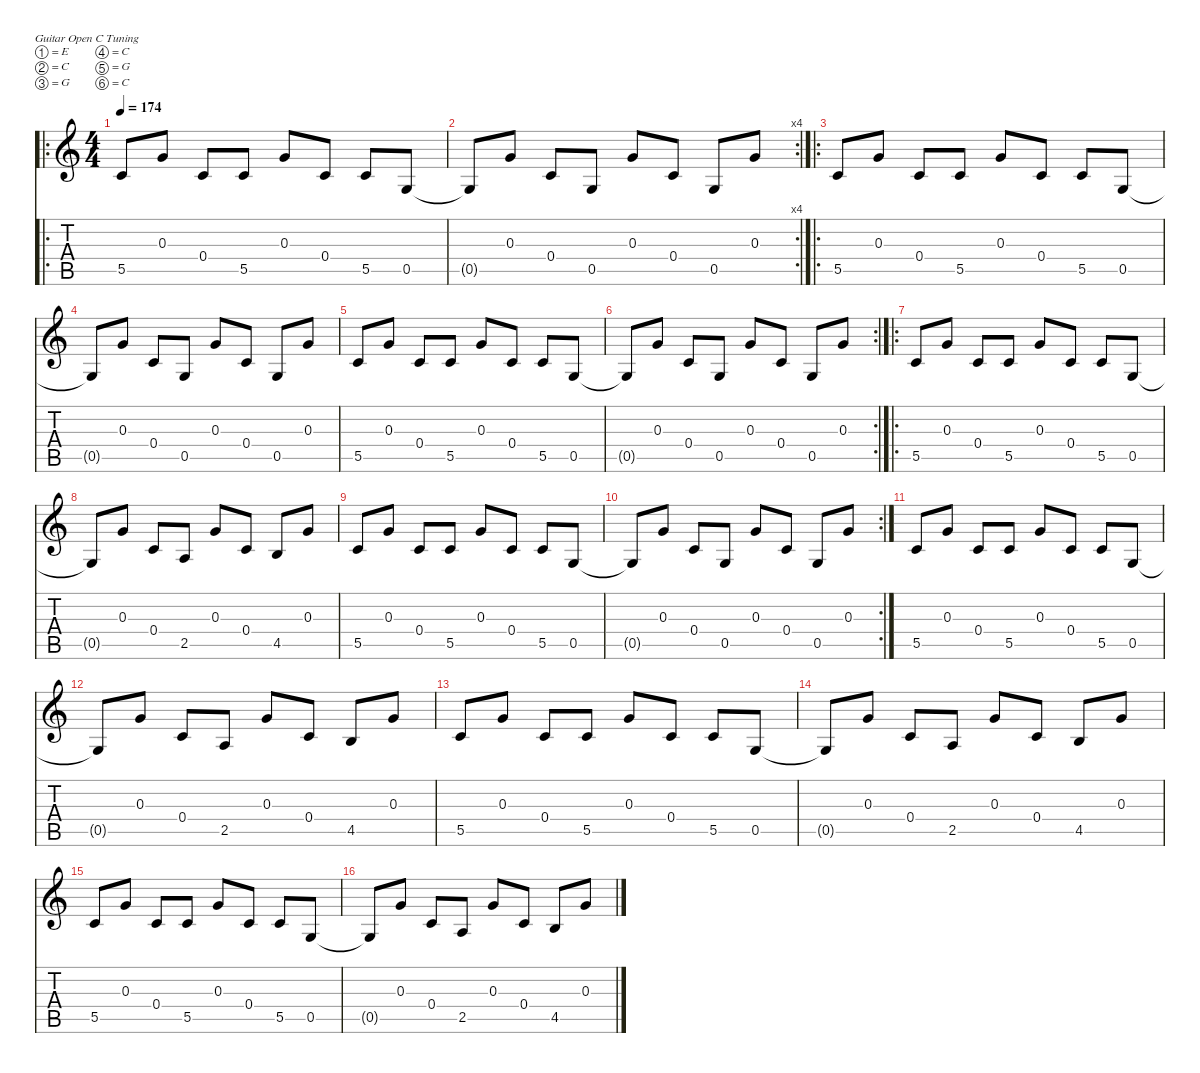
\defaultSystemsLayout 4
\hideDynamics
\bracketExtendMode nobrackets
\singleTrackTrackNamePolicy hidden
\multiTrackTrackNamePolicy hidden
\firstSystemTrackNameMode fullname
\firstSystemTrackNameOrientation horizontal
\otherSystemsTrackNameOrientation horizontal
\track ("Guitar 1" "s.guit.") {mute instrument acousticguitarsteel}
\staff {score tabs}
\tuning (E4 C4 G3 C3 G2 C2)
\ro
\ts (4 4)
\beaming (8 2 2 2 2)
\tempo 174
\clef g2
\ks c
5.5.8{dy mf instrument acousticguitarsteel beam Up} 0.3.8{beam Up} 0.4.8{beam Up} 5.5.8{beam Up} 0.3.8{beam Up} 0.4.8{beam Up} 5.5.8{beam Up} 0.5.8{beam Up} |
\rc 4
0.5{t}.8{beam Up} 0.3.8{beam Up} 0.4.8{beam Up} 0.5.8{beam Up} 0.3.8{beam Up} 0.4.8{beam Up} 0.5.8{beam Up} 0.3.8{beam Up} |
\ro
5.5.8{beam Up} 0.3.8{beam Up} 0.4.8{beam Up} 5.5.8{beam Up} 0.3.8{beam Up} 0.4.8{beam Up} 5.5.8{beam Up} 0.5.8{beam Up} |
0.5{t}.8{beam Up} 0.3.8{beam Up} 0.4.8{beam Up} 0.5.8{beam Up} 0.3.8{beam Up} 0.4.8{beam Up} 0.5.8{beam Up} 0.3.8{beam Up} |
5.5.8{beam Up} 0.3.8{beam Up} 0.4.8{beam Up} 5.5.8{beam Up} 0.3.8{beam Up} 0.4.8{beam Up} 5.5.8{beam Up} 0.5.8{beam Up} |
\rc 2
0.5{t}.8{beam Up} 0.3.8{beam Up} 0.4.8{beam Up} 0.5.8{beam Up} 0.3.8{beam Up} 0.4.8{beam Up} 0.5.8{beam Up} 0.3.8{beam Up} |
\ro
5.5.8{beam Up} 0.3.8{beam Up} 0.4.8{beam Up} 5.5.8{beam Up} 0.3.8{beam Up} 0.4.8{beam Up} 5.5.8{beam Up} 0.5.8{beam Up} |
0.5{t}.8{beam Up} 0.3.8{beam Up} 0.4.8{beam Up} 2.5.8{beam Up} 0.3.8{beam Up} 0.4.8{beam Up} 4.5.8{beam Up} 0.3.8{beam Up} |
5.5.8{beam Up} 0.3.8{beam Up} 0.4.8{beam Up} 5.5.8{beam Up} 0.3.8{beam Up} 0.4.8{beam Up} 5.5.8{beam Up} 0.5.8{beam Up} |
\rc 2
0.5{t}.8{beam Up} 0.3.8{beam Up} 0.4.8{beam Up} 0.5.8{beam Up} 0.3.8{beam Up} 0.4.8{beam Up} 0.5.8{beam Up} 0.3.8{beam Up} |
5.5.8{beam Up} 0.3.8{beam Up} 0.4.8{beam Up} 5.5.8{beam Up} 0.3.8{beam Up} 0.4.8{beam Up} 5.5.8{beam Up} 0.5.8{beam Up} |
0.5{t}.8{beam Up} 0.3.8{beam Up} 0.4.8{beam Up} 2.5.8{beam Up} 0.3.8{beam Up} 0.4.8{beam Up} 4.5.8{beam Up} 0.3.8{beam Up} |
5.5.8{beam Up} 0.3.8{beam Up} 0.4.8{beam Up} 5.5.8{beam Up} 0.3.8{beam Up} 0.4.8{beam Up} 5.5.8{beam Up} 0.5.8{beam Up} |
0.5{t}.8{beam Up} 0.3.8{beam Up} 0.4.8{beam Up} 2.5.8{beam Up} 0.3.8{beam Up} 0.4.8{beam Up} 4.5.8{beam Up} 0.3.8{beam Up} |
5.5.8{beam Up} 0.3.8{beam Up} 0.4.8{beam Up} 5.5.8{beam Up} 0.3.8{beam Up} 0.4.8{beam Up} 5.5.8{beam Up} 0.5.8{beam Up} |
0.5{t}.8{beam Up} 0.3.8{beam Up} 0.4.8{beam Up} 2.5.8{beam Up} 0.3.8{beam Up} 0.4.8{beam Up} 4.5.8{beam Up} 0.3.8{beam Up}
